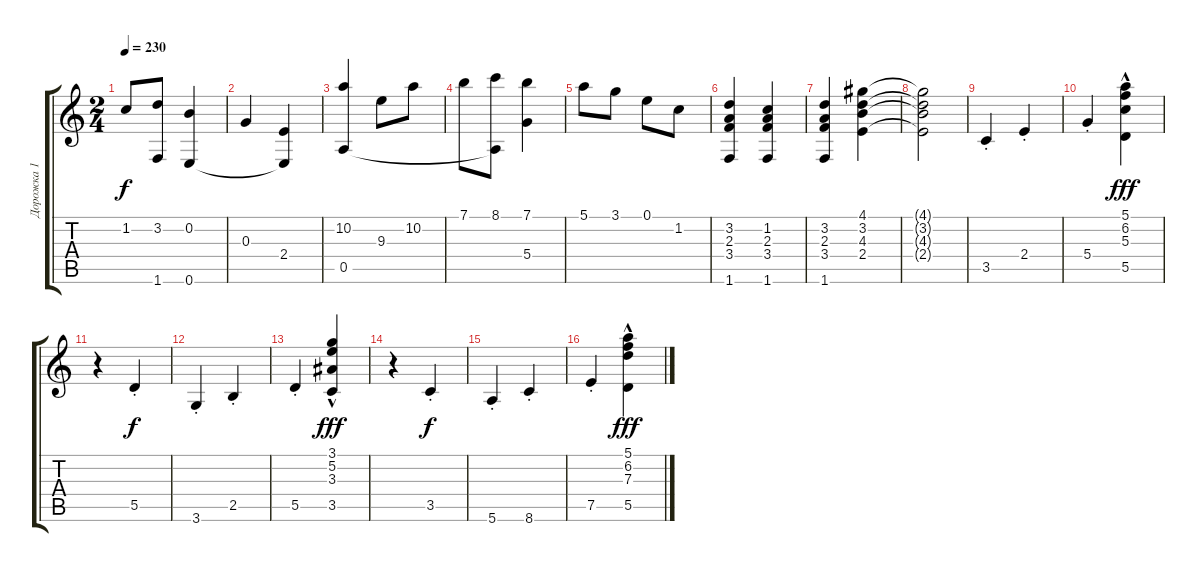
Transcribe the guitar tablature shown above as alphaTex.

\track ("Дорожка 1" "Дорожка 1") {instrument acousticguitarnylon}
\staff {score tabs}
\tuning (E4 B3 G3 D3 A2 E2) {hide}
\ts (2 4)
\tempo 230
\clef g2
\ks aminor
1.2.8{dy f} (3.2 1.6{t}).8 (0.2 0.6).4 |
0.3.4 (2.4 0.6{t}).4 |
(10.2 0.5).4 9.3.8 10.2.8 |
7.1.8 (8.1 0.5{t}).8 (7.1 5.4).4 |
5.1.8 3.1.8 0.1.8 1.2.8 |
(3.2 2.3 3.4 1.6).4 (1.2 2.3 3.4 1.6).4 |
(3.2 2.3 3.4 1.6).4 (4.1 3.2 4.3 2.4).4 |
(4.1{t} 3.2{t} 4.3{t} 2.4{t}).2 |
3.5{st}.4 2.4{st}.4 |
5.4{st}.4 (5.1{hac} 6.2{hac} 5.3{hac} 5.5{hac}).4{dy fff} |
r.4 5.5{st}.4{dy f} |
3.6{st}.4 2.5{st}.4 |
5.5{st}.4 (3.1{hac} 5.2{hac} 3.3{hac} 3.5{hac}).4{dy fff} |
r.4 3.5{st}.4{dy f} |
5.6{st}.4 8.6{st}.4 |
7.5{st}.4 (5.1{hac} 6.2{hac} 7.3{hac} 5.5{hac}).4{dy fff}
